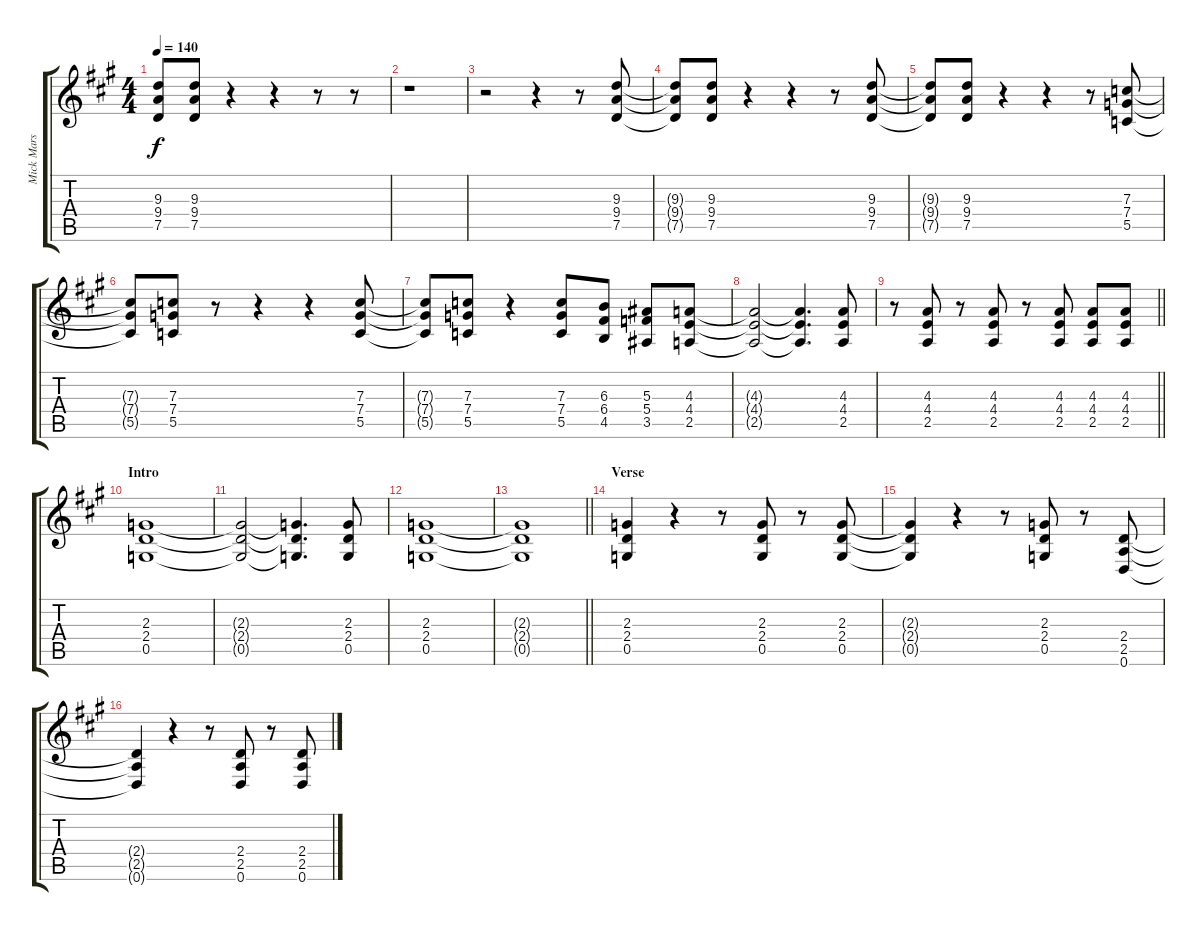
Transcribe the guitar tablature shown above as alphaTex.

\track ("Mick Mars - Rhytm - Guitar III" "Mick Mars ") {instrument overdrivenguitar}
\staff {score tabs}
\tuning (D4 A3 F3 C3 G2 D2) {hide}
\ts (4 4)
\tempo 140
\clef g2
\ks a
(9.3{t} 9.4{t} 7.5{t}).8{dy f} (9.3 9.4 7.5).8 r.4 r.4 r.8 r.8 |
r.1 |
r.2 r.4 r.8 (9.3 9.4 7.5).8 |
(9.3{t} 9.4{t} 7.5{t}).8 (9.3 9.4 7.5).8 r.4 r.4 r.8 (9.3 9.4 7.5).8 |
(9.3{t} 9.4{t} 7.5{t}).8 (9.3 9.4 7.5).8 r.4 r.4 r.8 (7.3 7.4 5.5).8 |
(7.3{t} 7.4{t} 5.5{t}).8 (7.3 7.4 5.5).8 r.8 r.4 r.4 (7.3 7.4 5.5).8 |
(7.3{t} 7.4{t} 5.5{t}).8 (7.3 7.4 5.5).8 r.4 (7.3 7.4 5.5).8 (6.3 6.4 4.5).8 (5.3 5.4 3.5).8 (4.3 4.4 2.5).8 |
(4.3{t} 4.4{t} 2.5{t}).2 (4.3{t} 4.4{t} 2.5{t}).4{d} (4.3 4.4 2.5).8 |
\barLineRight lightlight
r.8 (4.3 4.4 2.5).8 r.8 (4.3 4.4 2.5).8 r.8 (4.3 4.4 2.5).8 (4.3 4.4 2.5).8 (4.3 4.4 2.5).8 |
\section ("" "Intro")
(2.3 2.4 0.5).1 |
(2.3{t} 2.4{t} 0.5{t}).2 (2.3{t} 2.4{t} 0.5{t}).4{d} (2.3 2.4 0.5).8 |
(2.3 2.4 0.5).1 |
\barLineRight lightlight
(2.3{t} 2.4{t} 0.5{t}).1 |
\section ("" "Verse")
(2.3 2.4 0.5).4 r.4 r.8 (2.3 2.4 0.5).8 r.8 (2.3 2.4 0.5).8 |
(2.3{t} 2.4{t} 0.5{t}).4 r.4 r.8 (2.3 2.4 0.5).8 r.8 (2.4 2.5 0.6).8 |
(2.4{t} 2.5{t} 0.6{t}).4 r.4 r.8 (2.4 2.5 0.6).8 r.8 (2.4 2.5 0.6).8
